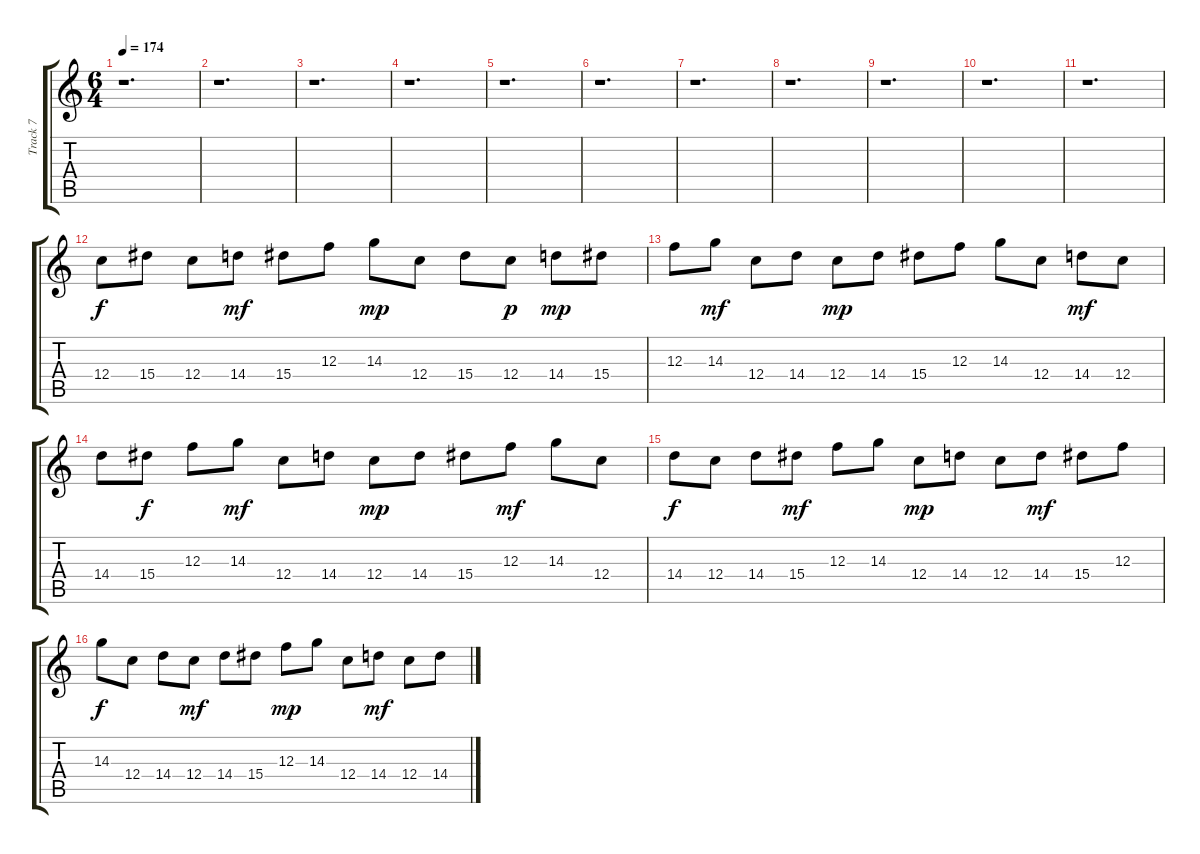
\track ("Track 7" "Track 7") {instrument electricguitarjazz}
\staff {score tabs}
\tuning (D4 A3 F3 C3 G2 C2) {hide}
\ts (6 4)
\tempo 174
\clef g2
\ks c
r.1{d dy f} |
r.1{d} |
r.1{d} |
r.1{d} |
r.1{d} |
r.1{d} |
r.1{d} |
r.1{d} |
r.1{d} |
r.1{d} |
r.1{d} |
12.4.8 15.4.8 12.4.8 14.4.8{dy mf} 15.4.8 12.3.8 14.3.8{dy mp} 12.4.8 15.4.8 12.4.8{dy p} 14.4.8{dy mp} 15.4.8 |
12.3.8 14.3.8{dy mf} 12.4.8 14.4.8 12.4.8{dy mp} 14.4.8 15.4.8 12.3.8 14.3.8 12.4.8 14.4.8{dy mf} 12.4.8 |
14.4.8 15.4.8{dy f} 12.3.8 14.3.8{dy mf} 12.4.8 14.4.8 12.4.8{dy mp} 14.4.8 15.4.8 12.3.8{dy mf} 14.3.8 12.4.8 |
14.4.8{dy f} 12.4.8 14.4.8 15.4.8{dy mf} 12.3.8 14.3.8 12.4.8{dy mp} 14.4.8 12.4.8 14.4.8{dy mf} 15.4.8 12.3.8 |
14.3.8{dy f} 12.4.8 14.4.8 12.4.8{dy mf} 14.4.8 15.4.8 12.3.8{dy mp} 14.3.8 12.4.8 14.4.8{dy mf} 12.4.8 14.4.8
